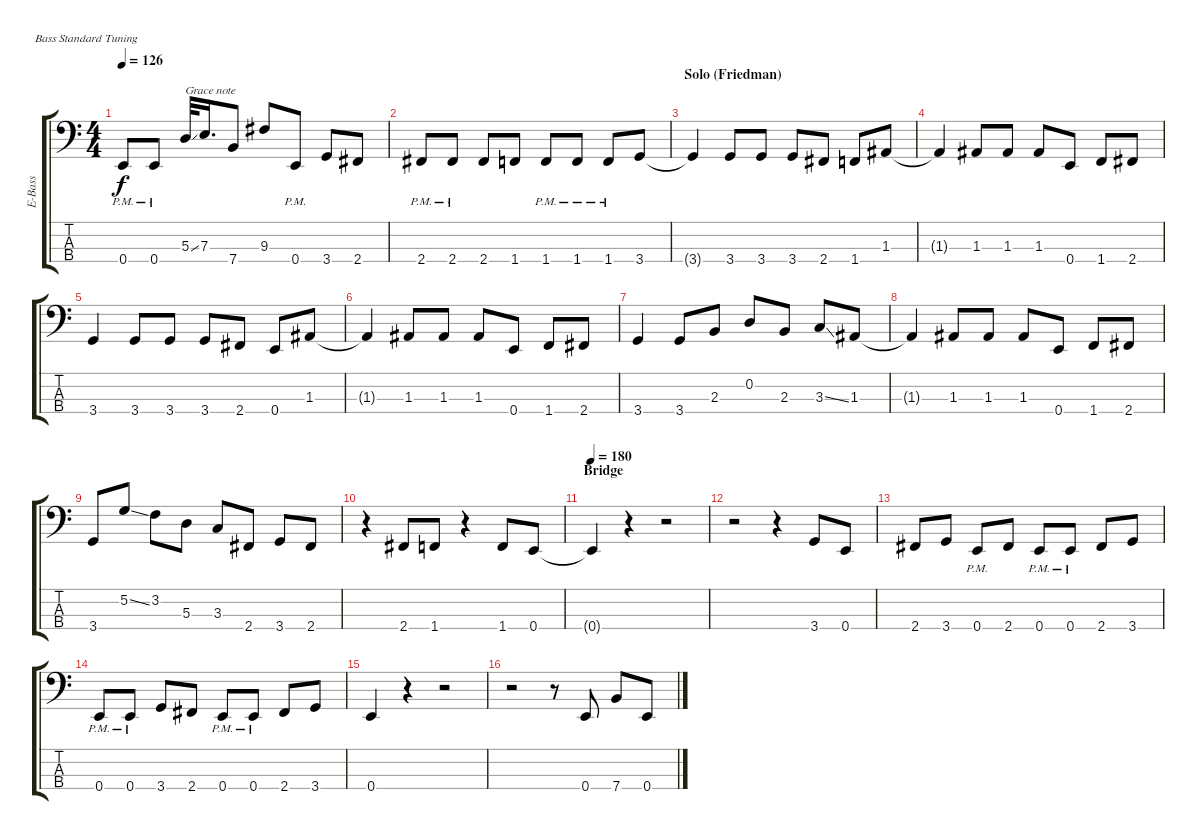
\bracketExtendMode groupsimilarinstruments
\track ("D. Ellefson" "E-Bass") {instrument electricbasspick}
\staff {score tabs}
\tuning (G2 D2 A1 E1)
\ts (4 4)
\tempo 126
\clef f4
\ks c
0.4{pm}.8{dy f} 0.4{pm}.8 5.3{ss}.32{txt "Grace note"} 7.3.16{d} 7.4.8 9.3{acc #}.8 0.4{pm}.8 3.4.8 2.4{acc #}.8 |
2.4{pm acc #}.8 2.4{pm acc #}.8 2.4{acc #}.8 1.4.8 1.4{pm}.8 1.4{pm}.8 1.4{pm}.8 3.4.8 |
\section ("" "Solo (Friedman)")
3.4{t}.4 3.4.8 3.4.8 3.4.8 2.4{acc #}.8 1.4.8 1.3{acc #}.8 |
1.3{t acc #}.4 1.3{acc #}.8 1.3{acc #}.8 1.3{acc #}.8 0.4.8 1.4.8 2.4{acc #}.8 |
3.4.4 3.4.8 3.4.8 3.4.8 2.4{acc #}.8 0.4.8 1.3{acc #}.8 |
1.3{t acc #}.4 1.3{acc #}.8 1.3{acc #}.8 1.3{acc #}.8 0.4.8 1.4.8 2.4{acc #}.8 |
3.4.4 3.4.8 2.3.8 0.2.8 2.3.8 3.3{ss}.8 1.3{acc #}.8 |
1.3{t acc #}.4 1.3{acc #}.8 1.3{acc #}.8 1.3{acc #}.8 0.4.8 1.4.8 2.4{acc #}.8 |
3.4.8 5.2{ss}.8 3.2.8 5.3.8 3.3.8 2.4{acc #}.8 3.4.8 2.4{acc #}.8 |
r.4 2.4{acc #}.8 1.4.8 r.4 1.4.8 0.4.8 |
\section ("" "Bridge")
\tempo 180
0.4{t}.4 r.4 r.2 |
r.2 r.4 3.4.8 0.4.8 |
2.4{acc #}.8 3.4.8 0.4{pm}.8 2.4{acc #}.8 0.4{pm}.8 0.4{pm}.8 2.4{acc #}.8 3.4.8 |
0.4{pm}.8 0.4{pm}.8 3.4.8 2.4{acc #}.8 0.4{pm}.8 0.4{pm}.8 2.4{acc #}.8 3.4.8 |
0.4.4 r.4 r.2 |
r.2 r.8 0.4.8 7.4.8 0.4.8
